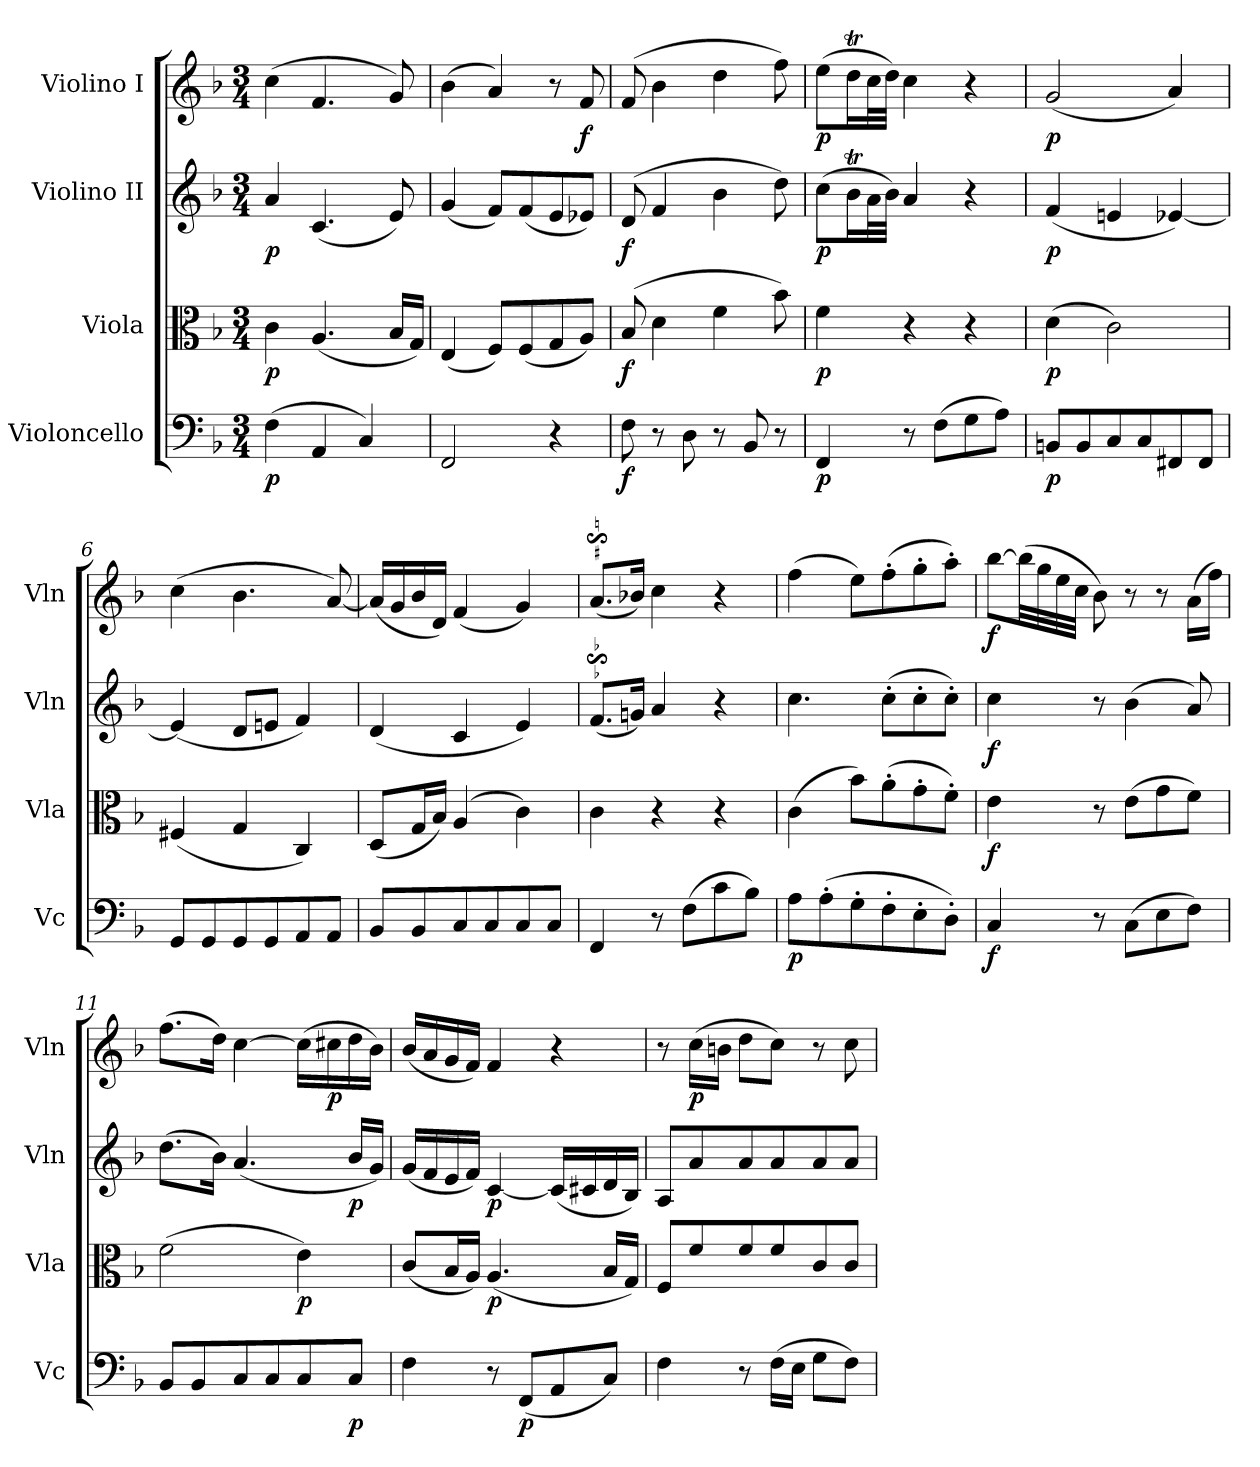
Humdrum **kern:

**kern	**dynam	**kern	**dynam	**kern	**dynam	**kern	**dynam
*part4	*part4	*part3	*part3	*part2	*part2	*part1	*part1
*staff4	*staff4	*staff3	*staff3	*staff2	*staff2	*staff1	*staff1
*I"Violoncello	*	*I"Viola	*	*I"Violino II	*	*I"Violino I	*
*I'Vc	*	*I'Vla	*	*I'Vln	*	*I'Vln	*
*clefF4	*	*clefC3	*	*clefG2	*	*clefG2	*
*k[b-]	*	*k[b-]	*	*k[b-]	*	*k[b-]	*
*F:	*	*F:	*	*F:	*	*F:	*
*M3/4	*	*M3/4	*	*M3/4	*	*M3/4	*
=1	=1	=1	=1	=1	=1	=1	=1
!	!	!	!	!	!	!	!LO:DY:a
(4F	p	4c	p	4a	p	(4cc	Andante cantabile
4AA	.	(4.A	.	(4.c	.	4.f	.
4C)	.	.	.	.	.	.	.
.	.	16B-LL	.	8e)	.	8g)	.
.	.	16GJJ)	.	.	.	.	.
=2	=2	=2	=2	=2	=2	=2	=2
2FF	.	(4E	.	(4g	.	(4b-	.
.	.	8FL)	.	8fL)	.	4a)	.
.	.	(8F	cresc.	(8f	cresc.	.	.
4r	.	8G	.	8e	.	8r	.
.	.	8AJ)	.	8e-XJ)	.	8f	f
=3	=3	=3	=3	=3	=3	=3	=3
8F	f	(8B-	f	(8d	f	(8f	.
8r	.	4d	.	4f	.	4b-	.
8D	.	.	.	.	.	.	.
8r	.	4f	.	4b-	.	4dd	.
8BB-	.	.	.	.	.	.	.
8r	.	8b-)	.	8dd)	.	8ff)	.
=4	=4	=4	=4	=4	=4	=4	=4
4FF	p	4f	p	(8ccL	p	(8eeL	p
.	.	.	.	16b-TL	.	16ddTL	.
.	.	.	.	32aL	.	32ccL	.
.	.	.	.	32b-JJJ)	.	32ddJJJ)	.
8r	.	4r	.	4a	.	4cc	.
(8FL	cresc.	.	.	.	.	.	.
8G	.	4r	.	4r	.	4r	.
8AJ)	.	.	.	.	.	.	.
=5	=5	=5	=5	=5	=5	=5	=5
8BBnL	p	(4d	p	(4f	p	(2g	p
8BB	.	.	.	.	.	.	.
8C	.	2c)	.	4en	.	.	.
8C	.	.	.	.	.	.	.
8FF#X	.	.	.	[4e-X)	.	4a)	.
8FF#J	.	.	.	.	.	.	.
=6	=6	=6	=6	=6	=6	=6	=6
8GGL	.	(4F#X	.	(4e-]	.	(4cc	.
8GG	.	.	.	.	.	.	.
8GG	.	4G	.	8dL	.	4.b-	.
8GG	.	.	.	8enJ	.	.	.
8AA	.	4C)	.	4f)	.	.	.
8AAJ	.	.	.	.	.	[8a)	.
!!LO:LB:g=z
=7	=7	=7	=7	=7	=7	=7	=7
8BB-L	.	(8DL	.	(4d	.	(16aLL]	.
.	.	.	.	.	.	16g	.
8BB-	.	16GL	.	.	.	16b-	.
.	.	16B-JJ)	.	.	.	16dJJ)	.
8C	.	(4A	.	4c	.	(4f	.
8C	.	.	.	.	.	.	.
8C	.	4c)	.	4e)	.	4g)	.
8CJ	.	.	.	.	.	.	.
=8	=8	=8	=8	=8	=8	=8	=8
4FF	.	4c	.	(8.fs$SsL	.	(8.as$sSL	.
.	.	.	.	16gJk)	.	16b-Jk)	.
8r	.	4r	.	4a	.	4cc	.
(8FL	cresc.	.	.	.	.	.	.
8c	.	4r	.	4r	.	4r	.
8B-J)	.	.	.	.	.	.	.
=9	=9	=9	=9	=9	=9	=9	=9
*	*	*	*	*^	*	*	*
8AL	p	(4c	.	4.cc	4ryy	.	(4ff	.
(8A'	.	.	.	.	.	.	.	.
8G'	cresc.	8b-L)	cresc.	.	2ryy	cresc.	8eeL)	cresc.
8F'	.	(8a'	.	(8cc'L	.	.	(8ff'	.
8E'	.	8g'	.	8cc'	.	.	8gg'	.
8D'J)	.	8f'J)	.	8cc'J)	.	.	8aa'J)	.
*	*	*	*	*v	*v	*	*	*
=10	=10	=10	=10	=10	=10	=10	=10
4C	f	4e	f	4cc	f	[8bb-L	f
.	.	.	.	.	.	(32bb-LL]	.
.	.	.	.	.	.	32gg	.
.	.	.	.	.	.	32ee	.
.	.	.	.	.	.	32ccJJJ	.
8r	.	8r	.	8r	.	8b-)	.
(8CL	.	(8eL	.	(4b-	.	8r	.
8E	.	8g	.	.	.	8r	.
8FJ)	.	8fJ)	.	8a)	.	(16aLL	.
.	.	.	.	.	.	16ffJJ)	.
=11	=11	=11	=11	=11	=11	=11	=11
8BB-L	.	(2f	.	(8.ddL	.	(8.ffL	.
8BB-	.	.	.	.	.	.	.
.	.	.	.	16b-Jk)	.	16ddJk)	.
8C	.	.	.	(4.a	.	[4cc	.
8C	.	.	.	.	.	.	.
8C	.	4e)	p	.	.	(16ccLL]	.
.	.	.	.	.	.	16cc#X	p
8CJ	p	.	.	16b-LL	p	16dd	.
.	.	.	.	16gJJ)	.	16b-JJ)	.
!!LO:LB:g=z
=12	=12	=12	=12	=12	=12	=12	=12
4F	.	(8cL	.	(16gLL	.	(16b-LL	.
.	.	.	.	16f	.	16a	.
.	.	16B-L	.	16e	.	16g	.
.	.	16AJJ)	.	16fJJ)	.	16fJJ)	.
8r	.	(4.A	p	[4c	p	4f	.
(8FFL	p	.	.	.	.	.	.
8AA	.	.	.	(16cLL]	.	4r	.
.	.	.	.	16c#X	.	.	.
8CJ)	.	16B-LL	.	16d	.	.	.
.	.	16GJJ)	.	16B-JJ)	.	.	.
=13	=13	=13	=13	=13	=13	=13	=13
4F	.	8F/L	.	8AL	.	8r	.
.	.	8f	.	8a	.	(16ccLL	p
.	.	.	.	.	.	16bnJJ	.
8r	.	8f	.	8a	.	8ddL	.
(16FLL	.	8f	.	8a	.	8ccJ)	.
16EJJ	.	.	.	.	.	.	.
8GL	.	8c	.	8a	.	8r	.
8FJ)	.	8c/J	.	8aJ	.	8cc	.
=	=	=	=	=	=	=	=
*-	*-	*-	*-	*-	*-	*-	*-
